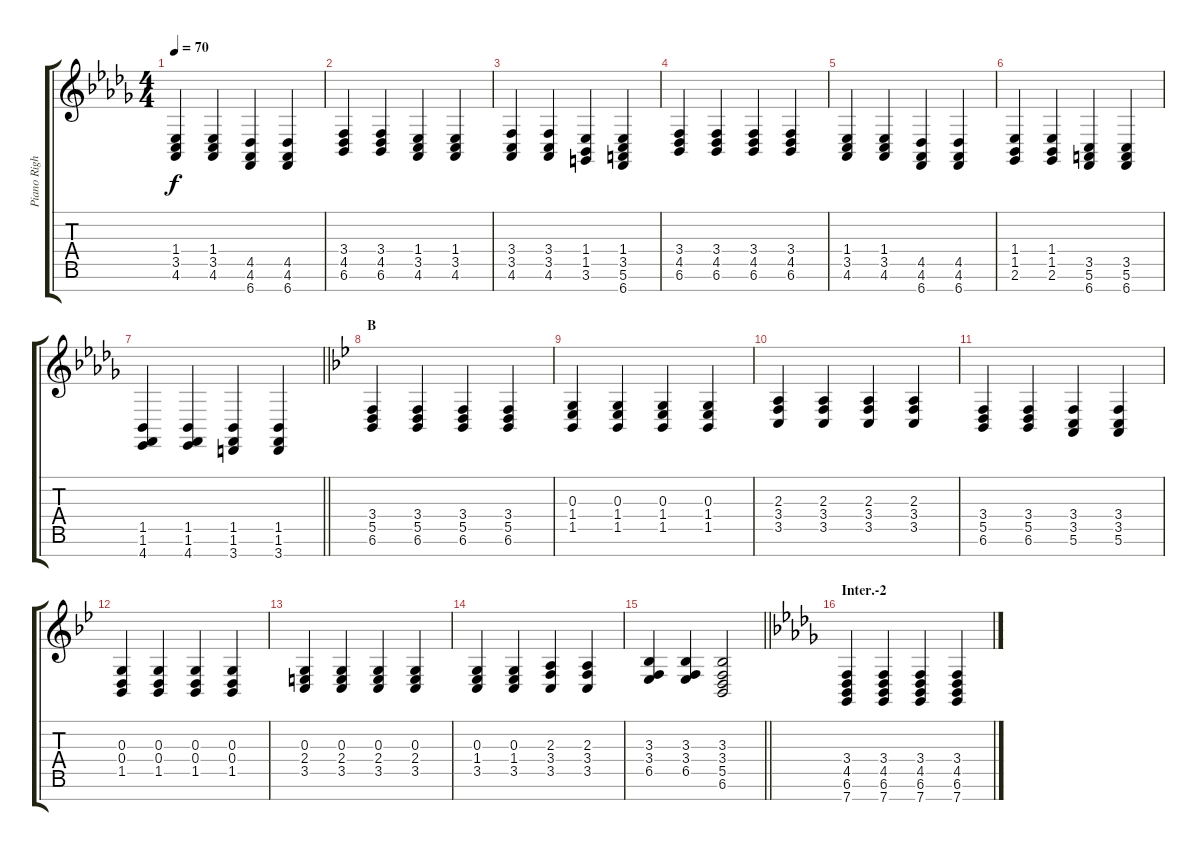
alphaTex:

\track ("Piano Right (Kotobuki Tsumugi)" "Piano Righ") {instrument acousticgrandpiano}
\staff {score tabs}
\tuning (E4 B3 G3 D3 A2 E2 B1) {hide}
\ts (4 4)
\tempo 70
\clef g2
\ks db
(1.4 3.5 4.6).4{dy f} (1.4 3.5 4.6).4 (4.5 4.6 6.7).4 (4.5 4.6 6.7).4 |
(3.4 4.5 6.6).4 (3.4 4.5 6.6).4 (1.4 3.5 4.6).4 (1.4 3.5 4.6).4 |
(3.4 3.5 4.6).4 (3.4 3.5 4.6).4 (1.4 1.5 3.6).4 (1.4 3.5 5.6 6.7).4 |
(3.4 4.5 6.6).4 (3.4 4.5 6.6).4 (3.4 4.5 6.6).4 (3.4 4.5 6.6).4 |
(1.4 3.5 4.6).4 (1.4 3.5 4.6).4 (4.5 4.6 6.7).4 (4.5 4.6 6.7).4 |
(1.4 1.5 2.6).4 (1.4 1.5 2.6).4 (3.5 5.6 6.7).4 (3.5 5.6 6.7).4 |
\barLineRight lightlight
(1.5 1.6 4.7).4 (1.5 1.6 4.7).4 (1.5 1.6 3.7).4 (1.5 1.6 3.7).4 |
\section ("" "B")
\ks bb
(3.4 5.5 6.6).4 (3.4 5.5 6.6).4 (3.4 5.5 6.6).4 (3.4 5.5 6.6).4 |
(0.3 1.4 1.5).4 (0.3 1.4 1.5).4 (0.3 1.4 1.5).4 (0.3 1.4 1.5).4 |
(2.3 3.4 3.5).4 (2.3 3.4 3.5).4 (2.3 3.4 3.5).4 (2.3 3.4 3.5).4 |
(3.4 5.5 6.6).4 (3.4 5.5 6.6).4 (3.4 3.5 5.6).4 (3.4 3.5 5.6).4 |
(0.3 0.4 1.5).4 (0.3 0.4 1.5).4 (0.3 0.4 1.5).4 (0.3 0.4 1.5).4 |
(0.3 2.4 3.5).4 (0.3 2.4 3.5).4 (0.3 2.4 3.5).4 (0.3 2.4 3.5).4 |
(0.3 1.4 3.5).4 (0.3 1.4 3.5).4 (2.3 3.4 3.5).4 (2.3 3.4 3.5).4 |
\barLineRight lightlight
(3.3 3.4 6.5).4 (3.3 3.4 6.5).4 (3.3 3.4 5.5 6.6).2 |
\section ("" "Inter.-2")
\ks db
(3.4 4.5 6.6 7.7).4 (3.4 4.5 6.6 7.7).4 (3.4 4.5 6.6 7.7).4 (3.4 4.5 6.6 7.7).4
